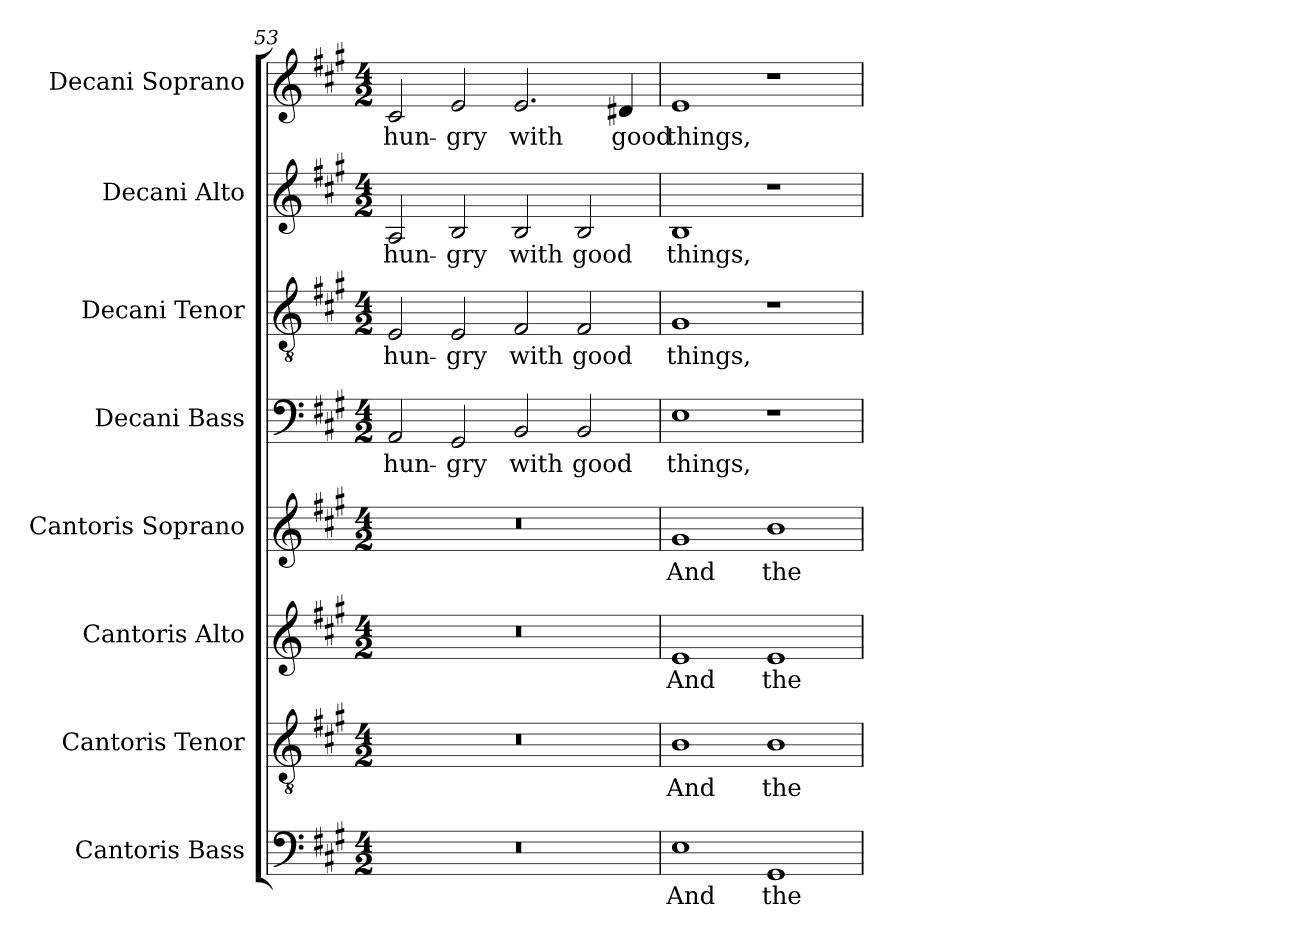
**kern	**text	**kern	**text	**kern	**text	**kern	**text	**kern	**text	**kern	**text	**kern	**text	**kern	**text
*part8	*part8	*part7	*part7	*part6	*part6	*part5	*part5	*part4	*part4	*part3	*part3	*part2	*part2	*part1	*part1
*staff8	*staff8	*staff7	*staff7	*staff6	*staff6	*staff5	*staff5	*staff4	*staff4	*staff3	*staff3	*staff2	*staff2	*staff1	*staff1
*I"Cantoris Bass	*	*I"Cantoris Tenor	*	*I"Cantoris Alto	*	*I"Cantoris Soprano	*	*I"Decani Bass	*	*I"Decani Tenor	*	*I"Decani Alto	*	*I"Decani Soprano	*
*I'Can B.	*	*I'Can T.	*	*I'Can A.	*	*I'Can S.	*	*I'Dec B.	*	*I'Dec T.	*	*I'Dec A.	*	*I'Dec S.	*
*clefF4	*	*clefGv2	*	*clefG2	*	*clefG2	*	*clefF4	*	*clefGv2	*	*clefG2	*	*clefG2	*
*	*	*ITrd7c12	*	*	*	*	*	*	*	*ITrd7c12	*	*	*	*	*
*k[f#c#g#]	*	*k[f#c#g#]	*	*k[f#c#g#]	*	*k[f#c#g#]	*	*k[f#c#g#]	*	*k[f#c#g#]	*	*k[f#c#g#]	*	*k[f#c#g#]	*
*A:	*	*A:	*	*A:	*	*A:	*	*A:	*	*A:	*	*A:	*	*A:	*
*M4/2	*	*M4/2	*	*M4/2	*	*M4/2	*	*M4/2	*	*M4/2	*	*M4/2	*	*M4/2	*
=53	=53	=53	=53	=53	=53	=53	=53	=53	=53	=53	=53	=53	=53	=53	=53
!LO:N:vis=1	!	!LO:N:vis=1	!	!LO:N:vis=1	!	!LO:N:vis=1	!	!	!	!	!	!	!	!	!
!	!	!	!	!	!	!	!	!	!LO:LY:b:color=#000000	!	!	!	!	!	!
!	!	!	!	!	!	!	!	!	!	!	!LO:LY:b:color=#000000	!	!	!	!
!	!	!	!	!	!	!	!	!	!	!	!	!	!LO:LY:b:color=#000000	!	!
!	!	!	!	!	!	!	!	!	!	!	!	!	!	!	!LO:LY:b:color=#000000
0r	.	0r	.	0r	.	0r	.	2AAi/	hun-	2EEi/	hun-	2Ai/	hun-	2c#i/	hun-
!	!	!	!	!	!	!	!	!	!LO:LY:b:color=#000000	!	!	!	!	!	!
!	!	!	!	!	!	!	!	!	!	!	!LO:LY:b:color=#000000	!	!	!	!
!	!	!	!	!	!	!	!	!	!	!	!	!	!LO:LY:b:color=#000000	!	!
!	!	!	!	!	!	!	!	!	!	!	!	!	!	!	!LO:LY:b:color=#000000
.	.	.	.	.	.	.	.	2GG#i/	-gry	2EEi/	-gry	2Bi/	-gry	2ei/	-gry
!	!	!	!	!	!	!	!	!	!LO:LY:b:color=#000000	!	!	!	!	!	!
!	!	!	!	!	!	!	!	!	!	!	!LO:LY:b:color=#000000	!	!	!	!
!	!	!	!	!	!	!	!	!	!	!	!	!	!LO:LY:b:color=#000000	!	!
!	!	!	!	!	!	!	!	!	!	!	!	!	!	!	!LO:LY:b:color=#000000
.	.	.	.	.	.	.	.	2BBi/	with	2FF#i/	with	2Bi/	with	2.ei/	with
!	!	!	!	!	!	!	!	!	!LO:LY:b:color=#000000	!	!	!	!	!	!
!	!	!	!	!	!	!	!	!	!	!	!LO:LY:b:color=#000000	!	!	!	!
!	!	!	!	!	!	!	!	!	!	!	!	!	!LO:LY:b:color=#000000	!	!
.	.	.	.	.	.	.	.	2BBi/	good	2FF#i/	good	2Bi/	good	.	.
!	!	!	!	!	!	!	!	!	!	!	!	!	!	!	!LO:LY:b:color=#000000
.	.	.	.	.	.	.	.	.	.	.	.	.	.	4d#Xi/	good
=54	=54	=54	=54	=54	=54	=54	=54	=54	=54	=54	=54	=54	=54	=54	=54
!	!LO:LY:b:color=#000000	!	!	!	!	!	!	!	!	!	!	!	!	!	!
!	!	!	!LO:LY:b:color=#000000	!	!	!	!	!	!	!	!	!	!	!	!
!	!	!	!	!	!LO:LY:b:color=#000000	!	!	!	!	!	!	!	!	!	!
!	!	!	!	!	!	!	!LO:LY:b:color=#000000	!	!	!	!	!	!	!	!
!	!	!	!	!	!	!	!	!	!LO:LY:b:color=#000000	!	!	!	!	!	!
!	!	!	!	!	!	!	!	!	!	!	!LO:LY:b:color=#000000	!	!	!	!
!	!	!	!	!	!	!	!	!	!	!	!	!	!LO:LY:b:color=#000000	!	!
!	!	!	!	!	!	!	!	!	!	!	!	!	!	!	!LO:LY:b:color=#000000
1Ei	And	1BBi	And	1ei	And	1g#i	And	1Ei	things,	1GG#i	things,	1Bi	things,	1ei	things,
!	!LO:LY:b:color=#000000	!	!	!	!	!	!	!	!	!	!	!	!	!	!
!	!	!	!LO:LY:b:color=#000000	!	!	!	!	!	!	!	!	!	!	!	!
!	!	!	!	!	!LO:LY:b:color=#000000	!	!	!	!	!	!	!	!	!	!
!	!	!	!	!	!	!	!LO:LY:b:color=#000000	!	!	!	!	!	!	!	!
1GG#i	the	1BBi	the	1ei	the	1bi	the	1r	.	1r	.	1r	.	1r	.
=	=	=	=	=	=	=	=	=	=	=	=	=	=	=	=
*-	*-	*-	*-	*-	*-	*-	*-	*-	*-	*-	*-	*-	*-	*-	*-
